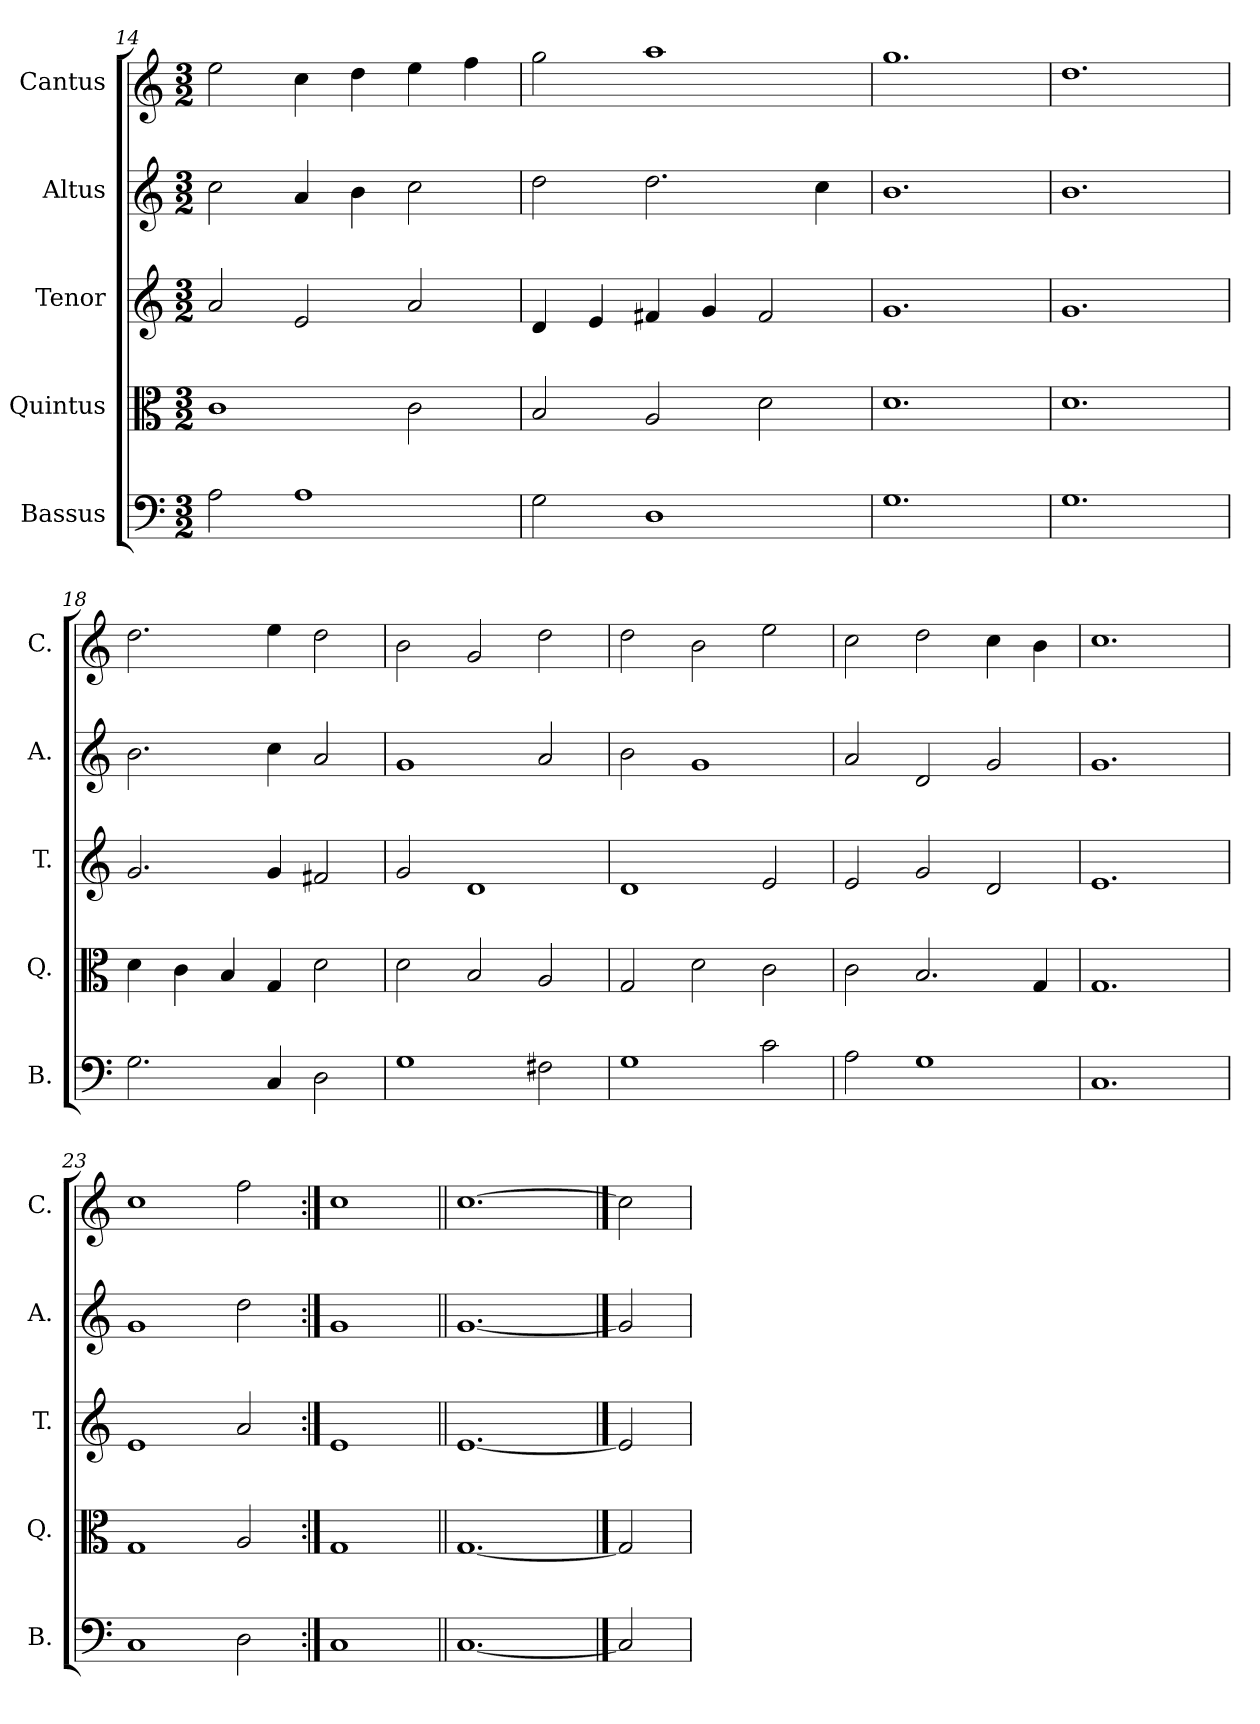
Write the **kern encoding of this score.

**kern	**kern	**kern	**kern	**kern
*part5	*part4	*part3	*part2	*part1
*staff5	*staff4	*staff3	*staff2	*staff1
*I"Bassus	*I"Quintus	*I"Tenor	*I"Altus	*I"Cantus
*I'B.	*I'Q.	*I'T.	*I'A.	*I'C.
*clefF4	*clefC3	*clefG2	*clefG2	*clefG2
*k[]	*k[]	*k[]	*k[]	*k[]
*M3/2	*M3/2	*M3/2	*M3/2	*M3/2
=14	=14	=14	=14	=14
2A\	1c	2a/	2cc\	2ee\
1A	.	2e/	4a/	4cc\
.	.	.	4b\	4dd\
.	2c\	2a/	2cc\	4ee\
.	.	.	.	4ff\
=15	=15	=15	=15	=15
2G\	2B/	4d/	2dd\	2gg\
.	.	4e/	.	.
1D	2A/	4f#X/	2.dd\	1aa
.	.	4g/	.	.
.	2d\	2f#/	.	.
.	.	.	4cc\	.
=16	=16	=16	=16	=16
1.G	1.d	1.g	1.b	1.gg
=17	=17	=17	=17	=17
1.G	1.d	1.g	1.b	1.dd
!!LO:LB:g=z
=18	=18	=18	=18	=18
2.G\	4d\	2.g/	2.b\	2.dd\
.	4c\	.	.	.
.	4B/	.	.	.
4C/	4G/	4g/	4cc\	4ee\
2D\	2d\	2f#X/	2a/	2dd\
=19	=19	=19	=19	=19
1G	2d\	2g/	1g	2b\
.	2B/	1d	.	2g/
2F#X\	2A/	.	2a/	2dd\
=20	=20	=20	=20	=20
1G	2G/	1d	2b\	2dd\
.	2d\	.	1g	2b\
2c\	2c\	2e/	.	2ee\
=21	=21	=21	=21	=21
2A\	2c\	2e/	2a/	2cc\
1G	2.B/	2g/	2d/	2dd\
.	.	2d/	2g/	4cc\
.	4G/	.	.	4b\
=22	=22	=22	=22	=22
1.C	1.G	1.e	1.g	1.cc
=23	=23	=23	=23	=23
1C	1G	1e	1g	1cc
2D\	2A/	2a/	2dd\	2ff\
=24:|!	=24:|!	=24:|!	=24:|!	=24:|!
1C	1G	1e	1g	1cc
=25||	=25||	=25||	=25||	=25||
[1.C	[1.G	[1.e	[1.g	[1.cc
==26	==26	==26	==26	==26
2C]	2G]	2e]	2g]	2cc]
=	=	=	=	=
*-	*-	*-	*-	*-
